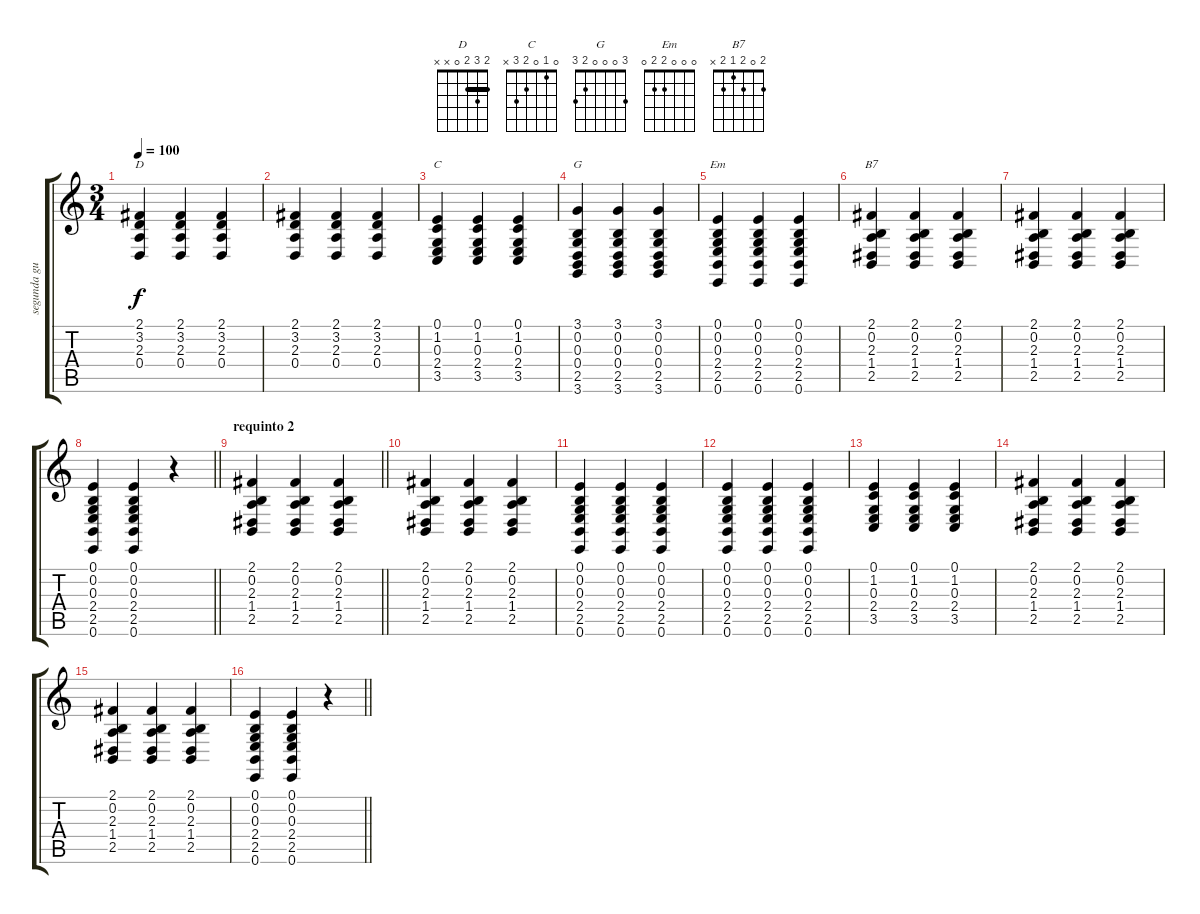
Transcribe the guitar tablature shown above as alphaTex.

\track ("segunda guitarra" "segunda gu") {instrument acousticgrandpiano}
\staff {score tabs}
\tuning (E4 B3 G3 D3 A2 E2) {hide}
\chord ("D" 2 3 2 0 x x) {barre 2}
\chord ("C" 0 1 0 2 3 x)
\chord ("G" 3 0 0 0 2 3)
\chord ("Em" 0 0 0 2 2 0)
\chord ("B7" 2 0 2 1 2 x)
\ts (3 4)
\tempo 100
\clef g2
\ks c
(2.1 3.2 2.3 0.4).4{ch "D" dy f} (2.1 3.2 2.3 0.4).4 (2.1 3.2 2.3 0.4).4 |
(2.1 3.2 2.3 0.4).4 (2.1 3.2 2.3 0.4).4 (2.1 3.2 2.3 0.4).4 |
(0.1 1.2 0.3 2.4 3.5).4{ch "C"} (0.1 1.2 0.3 2.4 3.5).4 (0.1 1.2 0.3 2.4 3.5).4 |
(3.1 0.2 0.3 0.4 2.5 3.6).4{ch "G"} (3.1 0.2 0.3 0.4 2.5 3.6).4 (3.1 0.2 0.3 0.4 2.5 3.6).4 |
(0.1 0.2 0.3 2.4 2.5 0.6).4{ch "Em"} (0.1 0.2 0.3 2.4 2.5 0.6).4 (0.1 0.2 0.3 2.4 2.5 0.6).4 |
(2.1 0.2 2.3 1.4 2.5).4{ch "B7"} (2.1 0.2 2.3 1.4 2.5).4 (2.1 0.2 2.3 1.4 2.5).4 |
(2.1 0.2 2.3 1.4 2.5).4 (2.1 0.2 2.3 1.4 2.5).4 (2.1 0.2 2.3 1.4 2.5).4 |
\barLineRight lightlight
(0.1 0.2 0.3 2.4 2.5 0.6).4 (0.1 0.2 0.3 2.4 2.5 0.6).4 r.4 |
\section ("" "requinto 2")
\barLineRight lightlight
(2.1 0.2 2.3 1.4 2.5).4 (2.1 0.2 2.3 1.4 2.5).4 (2.1 0.2 2.3 1.4 2.5).4 |
(2.1 0.2 2.3 1.4 2.5).4 (2.1 0.2 2.3 1.4 2.5).4 (2.1 0.2 2.3 1.4 2.5).4 |
(0.1 0.2 0.3 2.4 2.5 0.6).4 (0.1 0.2 0.3 2.4 2.5 0.6).4 (0.1 0.2 0.3 2.4 2.5 0.6).4 |
(0.1 0.2 0.3 2.4 2.5 0.6).4 (0.1 0.2 0.3 2.4 2.5 0.6).4 (0.1 0.2 0.3 2.4 2.5 0.6).4 |
(0.1 1.2 0.3 2.4 3.5).4 (0.1 1.2 0.3 2.4 3.5).4 (0.1 1.2 0.3 2.4 3.5).4 |
(2.1 0.2 2.3 1.4 2.5).4 (2.1 0.2 2.3 1.4 2.5).4 (2.1 0.2 2.3 1.4 2.5).4 |
(2.1 0.2 2.3 1.4 2.5).4 (2.1 0.2 2.3 1.4 2.5).4 (2.1 0.2 2.3 1.4 2.5).4 |
\barLineRight lightlight
(0.1 0.2 0.3 2.4 2.5 0.6).4 (0.1 0.2 0.3 2.4 2.5 0.6).4 r.4
